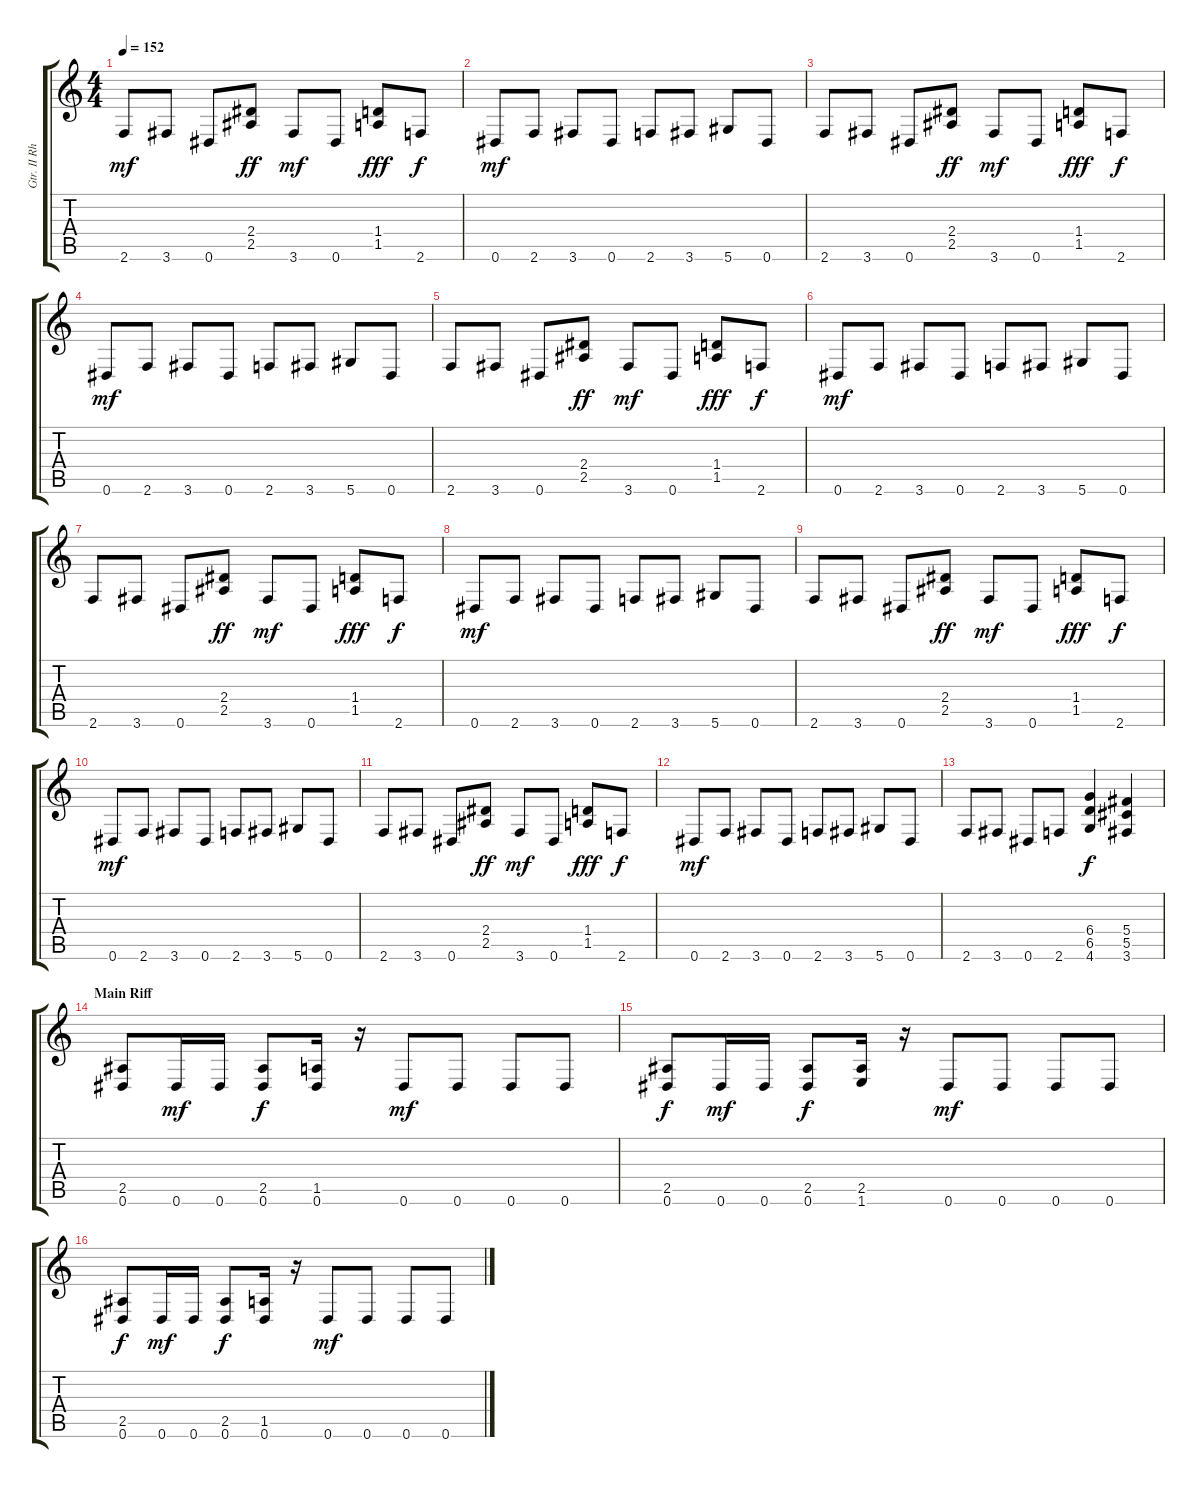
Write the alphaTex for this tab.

\track ("Gtr. II Rhytm" "Gtr. II Rh") {instrument overdrivenguitar}
\staff {score tabs}
\tuning (Eb4 Bb3 Gb3 Db3 Ab2 Eb2) {hide}
\ts (4 4)
\tempo 152
\clef g2
\ks c
2.6.8{dy mf} 3.6.8 0.6.8 (2.4 2.5).8{dy ff} 3.6.8{dy mf} 0.6.8 (1.4 1.5).8{dy fff} 2.6.8{dy f} |
0.6.8{dy mf} 2.6.8 3.6.8 0.6.8 2.6.8 3.6.8 5.6.8 0.6.8 |
2.6.8 3.6.8 0.6.8 (2.4 2.5).8{dy ff} 3.6.8{dy mf} 0.6.8 (1.4 1.5).8{dy fff} 2.6.8{dy f} |
0.6.8{dy mf} 2.6.8 3.6.8 0.6.8 2.6.8 3.6.8 5.6.8 0.6.8 |
2.6.8 3.6.8 0.6.8 (2.4 2.5).8{dy ff} 3.6.8{dy mf} 0.6.8 (1.4 1.5).8{dy fff} 2.6.8{dy f} |
0.6.8{dy mf} 2.6.8 3.6.8 0.6.8 2.6.8 3.6.8 5.6.8 0.6.8 |
2.6.8 3.6.8 0.6.8 (2.4 2.5).8{dy ff} 3.6.8{dy mf} 0.6.8 (1.4 1.5).8{dy fff} 2.6.8{dy f} |
0.6.8{dy mf} 2.6.8 3.6.8 0.6.8 2.6.8 3.6.8 5.6.8 0.6.8 |
2.6.8 3.6.8 0.6.8 (2.4 2.5).8{dy ff} 3.6.8{dy mf} 0.6.8 (1.4 1.5).8{dy fff} 2.6.8{dy f} |
0.6.8{dy mf} 2.6.8 3.6.8 0.6.8 2.6.8 3.6.8 5.6.8 0.6.8 |
2.6.8 3.6.8 0.6.8 (2.4 2.5).8{dy ff} 3.6.8{dy mf} 0.6.8 (1.4 1.5).8{dy fff} 2.6.8{dy f} |
0.6.8{dy mf} 2.6.8 3.6.8 0.6.8 2.6.8 3.6.8 5.6.8 0.6.8 |
2.6.8 3.6.8 0.6.8 2.6.8 (6.4 6.5 4.6).4{dy f} (5.4 5.5 3.6).4 |
\section ("" "Main Riff")
(2.5 0.6).8 0.6.16{dy mf} 0.6.16 (2.5 0.6).8{dy f} (1.5 0.6).16 r.16 0.6.8{dy mf} 0.6.8 0.6.8 0.6.8 |
(2.5 0.6).8{dy f} 0.6.16{dy mf} 0.6.16 (2.5 0.6).8{dy f} (2.5 1.6).16 r.16 0.6.8{dy mf} 0.6.8 0.6.8 0.6.8 |
(2.5 0.6).8{dy f} 0.6.16{dy mf} 0.6.16 (2.5 0.6).8{dy f} (1.5 0.6).16 r.16 0.6.8{dy mf} 0.6.8 0.6.8 0.6.8
